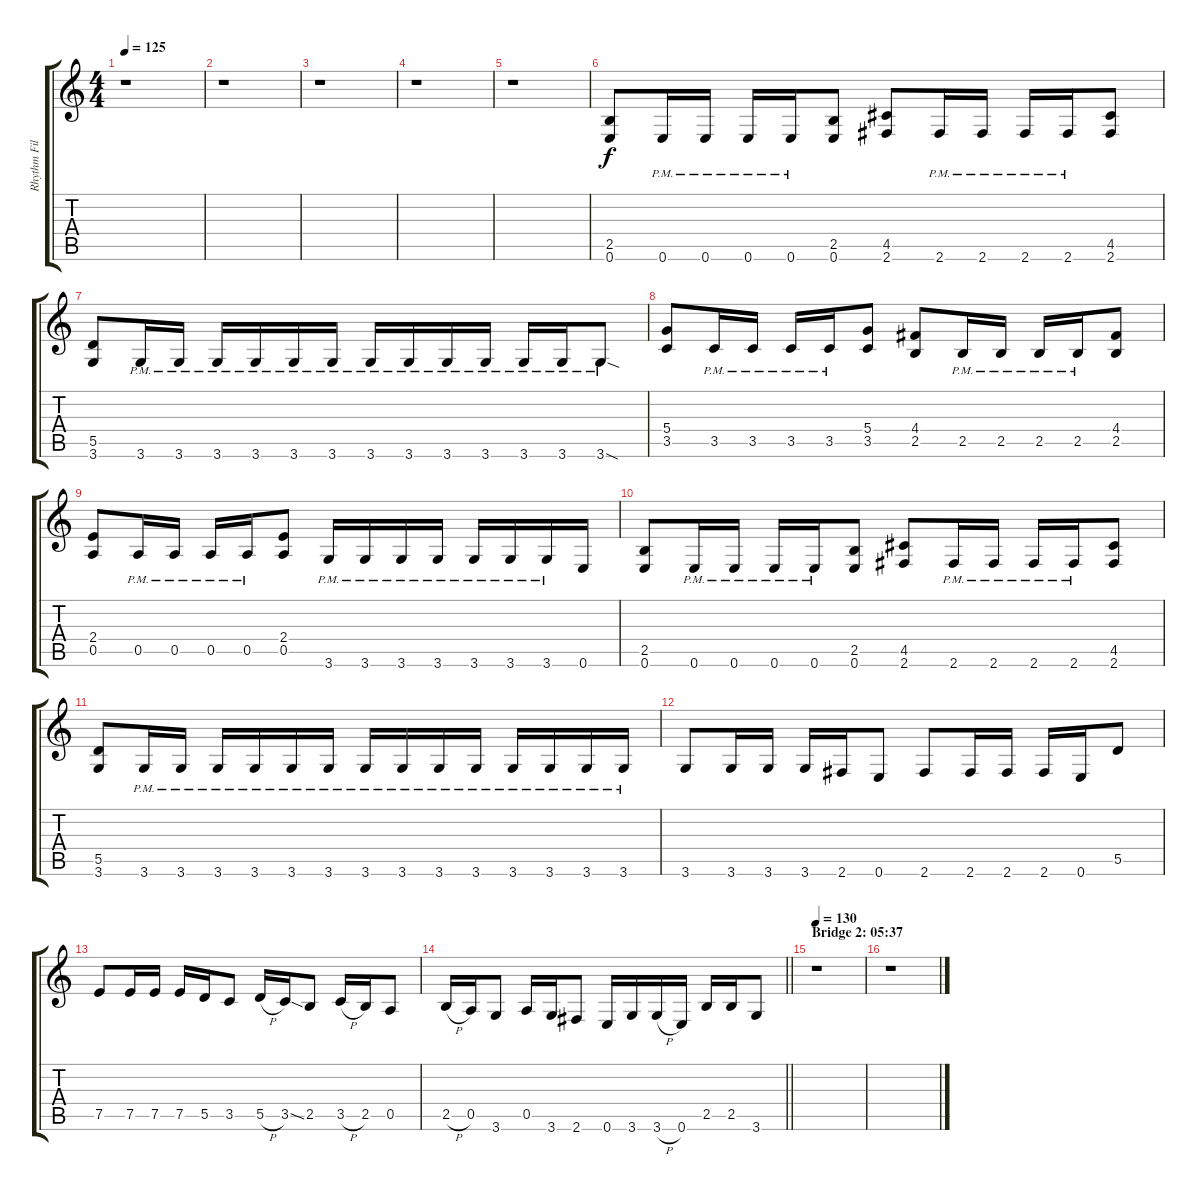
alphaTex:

\track ("Rhythm Fills 1 (Distortion)" "Rhythm Fil") {instrument distortionguitar}
\staff {score tabs}
\tuning (E4 B3 G3 D3 A2 E2) {hide}
\ts (4 4)
\tempo 125
\clef g2
\ks c
r.1{dy f} |
r.1 |
r.1 |
r.1 |
r.1 |
(2.5 0.6).8 0.6{pm}.16 0.6{pm}.16 0.6{pm}.16 0.6{pm}.16 (2.5 0.6).8 (4.5 2.6).8 2.6{pm}.16 2.6{pm}.16 2.6{pm}.16 2.6{pm}.16 (4.5 2.6).8 |
(5.5 3.6).8 3.6{pm}.16 3.6{pm}.16 3.6{pm}.16 3.6{pm}.16 3.6{pm}.16 3.6{pm}.16 3.6{pm}.16 3.6{pm}.16 3.6{pm}.16 3.6{pm}.16 3.6{pm}.16 3.6{pm}.16 3.6{sod pm}.8 |
(5.4 3.5).8 3.5{pm}.16 3.5{pm}.16 3.5{pm}.16 3.5{pm}.16 (5.4 3.5).8 (4.4 2.5).8 2.5{pm}.16 2.5{pm}.16 2.5{pm}.16 2.5{pm}.16 (4.4 2.5).8 |
(2.4 0.5).8 0.5{pm}.16 0.5{pm}.16 0.5{pm}.16 0.5{pm}.16 (2.4 0.5).8 3.6{pm}.16 3.6{pm}.16 3.6{pm}.16 3.6{pm}.16 3.6{pm}.16 3.6{pm}.16 3.6{pm}.16 0.6.16 |
(2.5 0.6).8 0.6{pm}.16 0.6{pm}.16 0.6{pm}.16 0.6{pm}.16 (2.5 0.6).8 (4.5 2.6).8 2.6{pm}.16 2.6{pm}.16 2.6{pm}.16 2.6{pm}.16 (4.5 2.6).8 |
(5.5 3.6).8 3.6{pm}.16 3.6{pm}.16 3.6{pm}.16 3.6{pm}.16 3.6{pm}.16 3.6{pm}.16 3.6{pm}.16 3.6{pm}.16 3.6{pm}.16 3.6{pm}.16 3.6{pm}.16 3.6{pm}.16 3.6{pm}.16 3.6{pm}.16 |
3.6.8 3.6.16 3.6.16 3.6.16 2.6.16 0.6.8 2.6.8 2.6.16 2.6.16 2.6.16 0.6.16 5.5.8 |
7.5.8 7.5.16 7.5.16 7.5.16 5.5.16 3.5.8 5.5{h}.16 3.5{ss}.16 2.5.8 3.5{h}.16 2.5.16 0.5.8 |
\barLineRight lightlight
2.5{h}.16 0.5.16 3.6.8 0.5.16 3.6.16 2.6.8 0.6.16 3.6.16 3.6{h}.16 0.6.16 2.5.16 2.5.16 3.6.8 |
\section ("" "Bridge 2: 05:37")
\tempo 130
r.1 |
r.1
